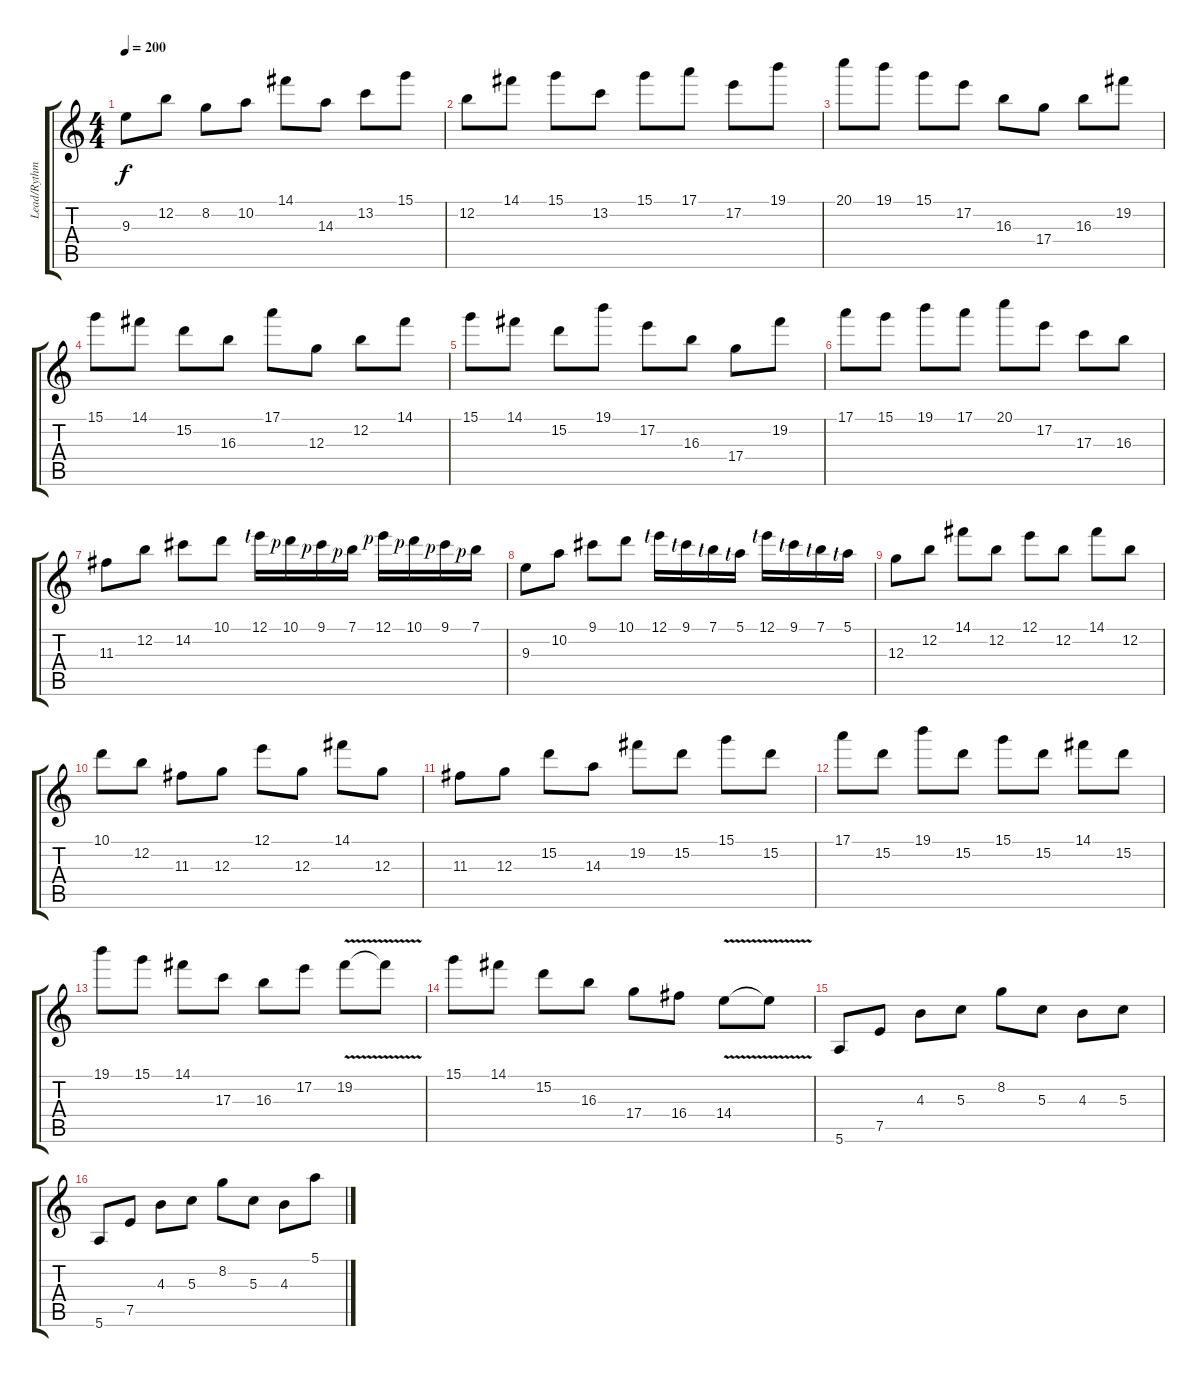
\track ("Lead/Rythm" "Lead/Rythm") {instrument overdrivenguitar}
\staff {score tabs}
\tuning (E4 B3 G3 D3 A2 E2) {hide}
\ts (4 4)
\tempo 200
\clef g2
\ks c
9.3.8{dy f} 12.2.8 8.2.8 10.2.8 14.1.8 14.3.8 13.2.8 15.1.8 |
12.2.8 14.1.8 15.1.8 13.2.8 15.1.8 17.1.8 17.2.8 19.1.8 |
20.1.8 19.1.8 15.1.8 17.2.8 16.3.8 17.4.8 16.3.8 19.2.8 |
15.1.8 14.1.8 15.2.8 16.3.8 17.1.8 12.3.8 12.2.8 14.1.8 |
15.1.8 14.1.8 15.2.8 19.1.8 17.2.8 16.3.8 17.4.8 19.2.8 |
17.1.8 15.1.8 19.1.8 17.1.8 20.1.8 17.2.8 17.3.8 16.3.8 |
11.3.8 12.2.8 14.2.8 10.1.8 12.1{lf 1}.16 10.1{rf 1}.16 9.1{rf 1}.16 7.1{rf 1}.16 12.1{rf 1}.16 10.1{rf 1}.16 9.1{rf 1}.16 7.1{rf 1}.16 |
9.3.8 10.2.8 9.1.8 10.1.8 12.1{lf 1}.16 9.1{lf 1}.16 7.1{lf 1}.16 5.1{lf 1}.16 12.1{lf 1}.16 9.1{lf 1}.16 7.1{lf 1}.16 5.1{lf 1}.16 |
12.3.8 12.2.8 14.1.8 12.2.8 12.1.8 12.2.8 14.1.8 12.2.8 |
10.1.8 12.2.8 11.3.8 12.3.8 12.1.8 12.3.8 14.1.8 12.3.8 |
11.3.8 12.3.8 15.2.8 14.3.8 19.2.8 15.2.8 15.1.8 15.2.8 |
17.1.8 15.2.8 19.1.8 15.2.8 15.1.8 15.2.8 14.1.8 15.2.8 |
19.1.8 15.1.8 14.1.8 17.3.8 16.3.8 17.2.8 19.2{v}.8 19.2{t}.8 |
15.1.8 14.1.8 15.2.8 16.3.8 17.4.8 16.4.8 14.4{v}.8 14.4{t}.8 |
5.6.8 7.5.8 4.3.8 5.3.8 8.2.8 5.3.8 4.3.8 5.3.8 |
5.6.8 7.5.8 4.3.8 5.3.8 8.2.8 5.3.8 4.3.8 5.1.8
